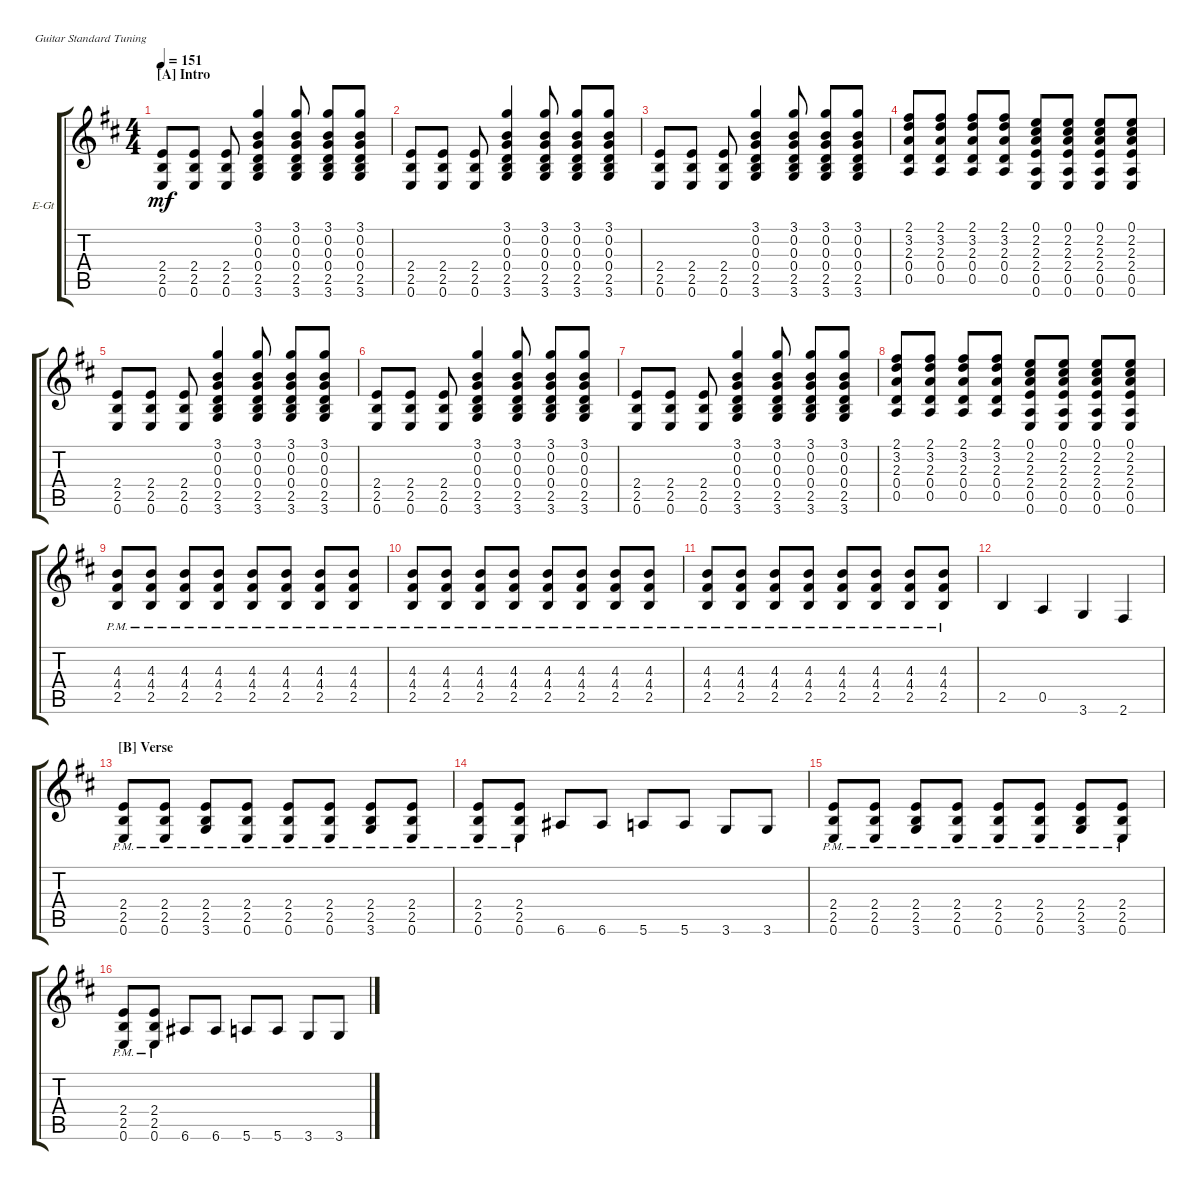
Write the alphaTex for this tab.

\defaultSystemsLayout 4
\bracketExtendMode groupsimilarinstruments
\firstSystemTrackNameOrientation horizontal
\otherSystemsTrackNameOrientation horizontal
\track ("Electric Guitar" "E-Gt") {instrument distortionguitar}
\staff {score tabs}
\tuning (E4 B3 G3 D3 A2 E2)
\ts (4 4)
\section ("A" "Intro")
\tempo 151
\clef g2
\scale
0.485477
\ks bminor
(2.4 2.5 0.6).8{dy mf instrument distortionguitar} (2.4 2.5 0.6).8 (2.4 2.5 0.6).8 (3.6 2.5 0.4 0.3 0.2 3.1).4 (3.6 2.5 0.4 0.2 0.3 3.1).8 (3.6 2.5 0.4 0.2 0.3 3.1).8 (3.6 2.5 0.4 0.2 0.3 3.1).8 |
\scale
0.257261 (2.4 2.5 0.6).8 (2.4 2.5 0.6).8 (2.4 2.5 0.6).8 (3.6 2.5 0.4 0.3 0.2 3.1).4 (3.6 2.5 0.4 0.2 0.3 3.1).8 (3.6 2.5 0.4 0.2 0.3 3.1).8 (3.6 2.5 0.4 0.2 0.3 3.1).8 |
\scale
0.257261 (2.4 2.5 0.6).8 (2.4 2.5 0.6).8 (2.4 2.5 0.6).8 (3.6 2.5 0.4 0.3 0.2 3.1).4 (3.6 2.5 0.4 0.2 0.3 3.1).8 (3.6 2.5 0.4 0.2 0.3 3.1).8 (3.6 2.5 0.4 0.2 0.3 3.1).8 |
\scale
0.333333 (2.3 3.2 2.1 0.5 0.4).8 (2.3 3.2 2.1 0.5 0.4).8 (2.3 3.2 2.1 0.5 0.4).8 (2.3 3.2 2.1 0.5 0.4).8 (0.1 2.2 2.4 2.3 0.6 0.5).8 (0.1 2.2 2.4 2.3 0.6 0.5).8 (0.1 2.2 2.4 2.3 0.6 0.5).8 (0.1 2.2 2.4 2.3 0.6 0.5).8 |
\scale
0.333333 (2.4 2.5 0.6).8 (2.4 2.5 0.6).8 (2.4 2.5 0.6).8 (3.6 2.5 0.4 0.3 0.2 3.1).4 (3.6 2.5 0.4 0.2 0.3 3.1).8 (3.6 2.5 0.4 0.2 0.3 3.1).8 (3.6 2.5 0.4 0.2 0.3 3.1).8 |
\scale
0.333333 (2.4 2.5 0.6).8 (2.4 2.5 0.6).8 (2.4 2.5 0.6).8 (3.6 2.5 0.4 0.3 0.2 3.1).4 (3.6 2.5 0.4 0.2 0.3 3.1).8 (3.6 2.5 0.4 0.2 0.3 3.1).8 (3.6 2.5 0.4 0.2 0.3 3.1).8 |
\scale
0.333333 (2.4 2.5 0.6).8 (2.4 2.5 0.6).8 (2.4 2.5 0.6).8 (3.6 2.5 0.4 0.3 0.2 3.1).4 (3.6 2.5 0.4 0.2 0.3 3.1).8 (3.6 2.5 0.4 0.2 0.3 3.1).8 (3.6 2.5 0.4 0.2 0.3 3.1).8 |
\scale
0.333333 (2.3 3.2 2.1 0.5 0.4).8 (2.3 3.2 2.1 0.5 0.4).8 (2.3 3.2 2.1 0.5 0.4).8 (2.3 3.2 2.1 0.5 0.4).8 (0.1 2.2 2.4 2.3 0.6 0.5).8 (0.1 2.2 2.4 2.3 0.6 0.5).8 (0.1 2.2 2.4 2.3 0.6 0.5).8 (0.1 2.2 2.4 2.3 0.6 0.5).8 |
\scale
0.333333 (2.5{pm} 4.4{pm} 4.3{pm}).8 (2.5{pm} 4.4{pm} 4.3{pm}).8 (2.5{pm} 4.4{pm} 4.3{pm}).8 (2.5{pm} 4.4{pm} 4.3{pm}).8 (2.5{pm} 4.4{pm} 4.3{pm}).8 (2.5{pm} 4.4{pm} 4.3{pm}).8 (2.5{pm} 4.4{pm} 4.3{pm}).8 (2.5{pm} 4.4{pm} 4.3{pm}).8 |
\scale
0.333333 (2.5{pm} 4.4{pm} 4.3{pm}).8 (2.5{pm} 4.4{pm} 4.3{pm}).8 (2.5{pm} 4.4{pm} 4.3{pm}).8 (2.5{pm} 4.4{pm} 4.3{pm}).8 (2.5{pm} 4.4{pm} 4.3{pm}).8 (2.5{pm} 4.4{pm} 4.3{pm}).8 (2.5{pm} 4.4{pm} 4.3{pm}).8 (2.5{pm} 4.4{pm} 4.3{pm}).8 |
\scale
0.333333 (2.5{pm} 4.4{pm} 4.3{pm}).8 (2.5{pm} 4.4{pm} 4.3{pm}).8 (2.5{pm} 4.4{pm} 4.3{pm}).8 (2.5{pm} 4.4{pm} 4.3{pm}).8 (2.5{pm} 4.4{pm} 4.3{pm}).8 (2.5{pm} 4.4{pm} 4.3{pm}).8 (2.5{pm} 4.4{pm} 4.3{pm}).8 (2.5{pm} 4.4{pm} 4.3{pm}).8 |
\scale
0.333333 2.5.4 0.5.4 3.6.4 2.6.4 |
\section ("B" "Verse")
\scale
0.333333 (0.6{pm} 2.5{pm} 2.4{pm}).8 (0.6{pm} 2.5{pm} 2.4{pm}).8 (3.6{pm} 2.5{pm} 2.4{pm}).8 (0.6{pm} 2.5{pm} 2.4{pm}).8 (0.6{pm} 2.5{pm} 2.4{pm}).8 (0.6{pm} 2.5{pm} 2.4{pm}).8 (3.6{pm} 2.5{pm} 2.4{pm}).8 (0.6{pm} 2.5{pm} 2.4{pm}).8 |
\scale
0.333333 (0.6{pm} 2.5{pm} 2.4{pm}).8 (0.6{pm} 2.5{pm} 2.4{pm}).8 6.6.8 6.6.8 5.6.8 5.6.8 3.6.8 3.6.8 |
\scale
0.333333 (0.6{pm} 2.5{pm} 2.4{pm}).8 (0.6{pm} 2.5{pm} 2.4{pm}).8 (3.6{pm} 2.5{pm} 2.4{pm}).8 (0.6{pm} 2.5{pm} 2.4{pm}).8 (0.6{pm} 2.5{pm} 2.4{pm}).8 (0.6{pm} 2.5{pm} 2.4{pm}).8 (3.6{pm} 2.5{pm} 2.4{pm}).8 (0.6{pm} 2.5{pm} 2.4{pm}).8 |
\scale
0.333333 (0.6{pm} 2.5{pm} 2.4{pm}).8 (0.6{pm} 2.5{pm} 2.4{pm}).8 6.6.8 6.6.8 5.6.8 5.6.8 3.6.8 3.6.8
